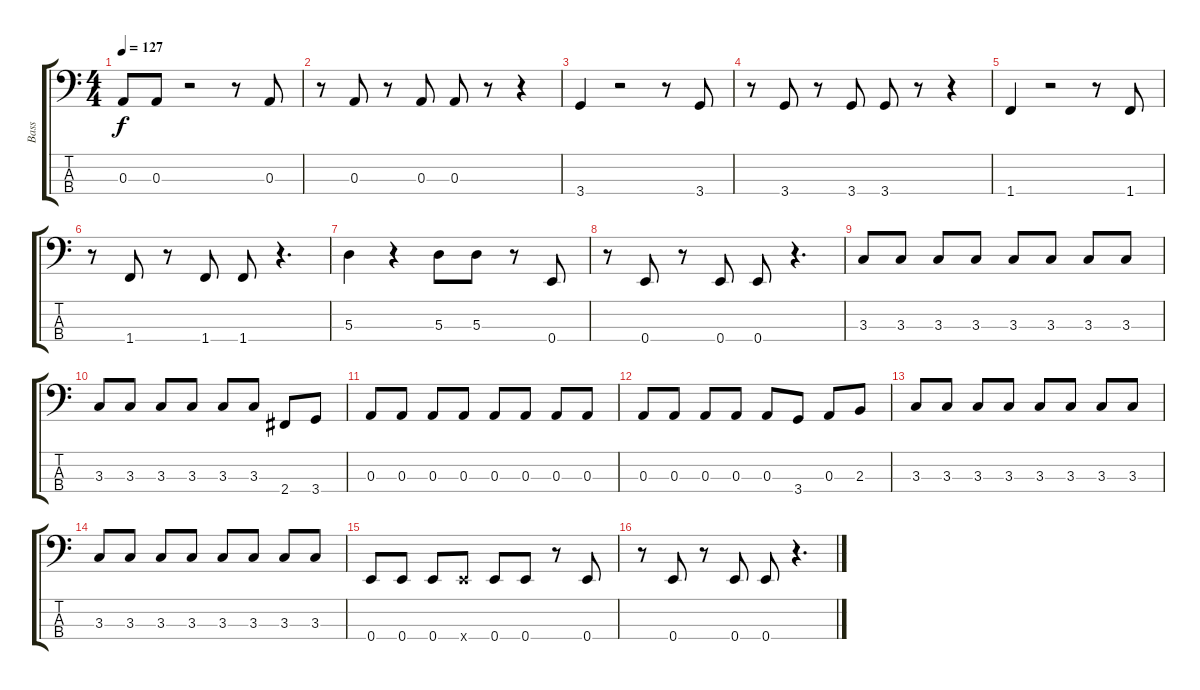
\track ("Bass" "Bass") {instrument electricbasspick}
\staff {score tabs}
\tuning (G2 D2 A1 E1) {hide}
\ts (4 4)
\tempo 127
\clef f4
\ks c
0.3.8{dy f} 0.3.8 r.2 r.8 0.3.8 |
r.8 0.3.8 r.8 0.3.8 0.3.8 r.8 r.4 |
3.4.4 r.2 r.8 3.4.8 |
r.8 3.4.8 r.8 3.4.8 3.4.8 r.8 r.4 |
1.4.4 r.2 r.8 1.4.8 |
r.8 1.4.8 r.8 1.4.8 1.4.8 r.4{d} |
5.3.4 r.4 5.3.8 5.3.8 r.8 0.4.8 |
r.8 0.4.8 r.8 0.4.8 0.4.8 r.4{d} |
3.3.8 3.3.8 3.3.8 3.3.8 3.3.8 3.3.8 3.3.8 3.3.8 |
3.3.8 3.3.8 3.3.8 3.3.8 3.3.8 3.3.8 2.4.8 3.4.8 |
0.3.8 0.3.8 0.3.8 0.3.8 0.3.8 0.3.8 0.3.8 0.3.8 |
0.3.8 0.3.8 0.3.8 0.3.8 0.3.8 3.4.8 0.3.8 2.3.8 |
3.3.8 3.3.8 3.3.8 3.3.8 3.3.8 3.3.8 3.3.8 3.3.8 |
3.3.8 3.3.8 3.3.8 3.3.8 3.3.8 3.3.8 3.3.8 3.3.8 |
0.4.8 0.4.8 0.4.8 0.4{x}.8 0.4.8 0.4.8 r.8 0.4.8 |
r.8 0.4.8 r.8 0.4.8 0.4.8 r.4{d}
